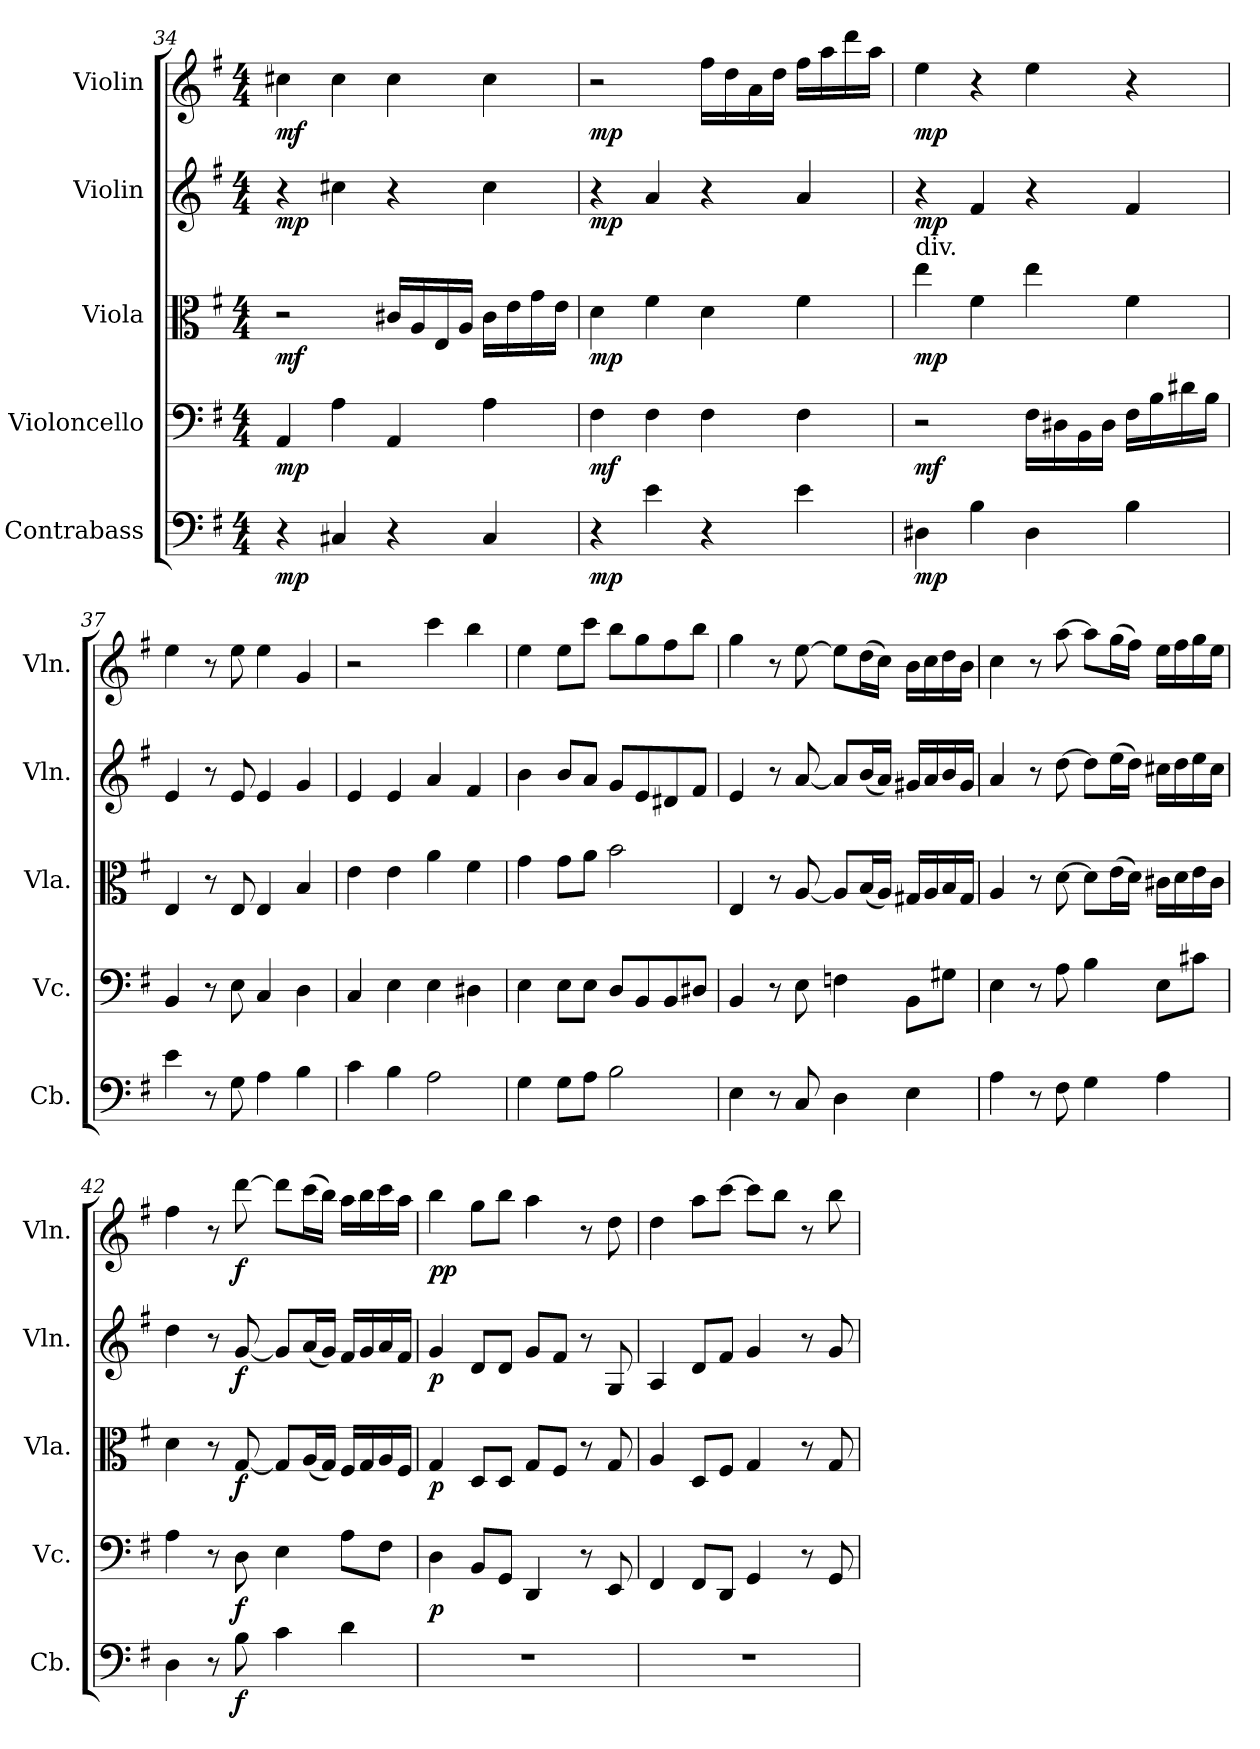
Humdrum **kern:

**kern	**dynam	**kern	**dynam	**kern	**dynam	**kern	**dynam	**kern	**dynam
*part5	*part5	*part4	*part4	*part3	*part3	*part2	*part2	*part1	*part1
*staff5	*staff5	*staff4	*staff4	*staff3	*staff3	*staff2	*staff2	*staff1	*staff1
*I"Contrabass	*	*I"Violoncello	*	*I"Viola	*	*I"Violin	*	*I"Violin	*
*I'Cb.	*	*I'Vc.	*	*I'Vla.	*	*I'Vln.	*	*I'Vln.	*
*clefF4	*	*clefF4	*	*clefC3	*	*clefG2	*	*clefG2	*
*ITrd7c12	*	*	*	*	*	*	*	*	*
*k[f#]	*	*k[f#]	*	*k[f#]	*	*k[f#]	*	*k[f#]	*
*M4/4	*	*M4/4	*	*M4/4	*	*M4/4	*	*M4/4	*
=34	=34	=34	=34	=34	=34	=34	=34	=34	=34
!	!LO:DY:b	!	!LO:DY:b	!	!LO:DY:b	!	!LO:DY:b	!	!LO:DY:b
4r	mp	4AA/	mp	2r	mf	4r	mp	4cc#X\	mf
4CC#X/	.	4A\	.	.	.	4cc#X\	.	4cc#\	.
4r	.	4AA/	.	16c#X/LL	.	4r	.	4cc#\	.
.	.	.	.	16A/	.	.	.	.	.
.	.	.	.	16E/	.	.	.	.	.
.	.	.	.	16A/JJ	.	.	.	.	.
4CC#/	.	4A\	.	16c#\LL	.	4cc#\	.	4cc#\	.
.	.	.	.	16e\	.	.	.	.	.
.	.	.	.	16g\	.	.	.	.	.
.	.	.	.	16e\JJ	.	.	.	.	.
=35	=35	=35	=35	=35	=35	=35	=35	=35	=35
!	!LO:DY:b	!	!LO:DY:b	!	!LO:DY:b	!	!LO:DY:b	!	!LO:DY:b
4r	mp	4F#\	mf	4d\	mp	4r	mp	2r	mp
4E\	.	4F#\	.	4f#\	.	4a/	.	.	.
4r	.	4F#\	.	4d\	.	4r	.	16ff#\LL	.
.	.	.	.	.	.	.	.	16dd\	.
.	.	.	.	.	.	.	.	16a\	.
.	.	.	.	.	.	.	.	16dd\JJ	.
4E\	.	4F#\	.	4f#\	.	4a/	.	16ff#\LL	.
.	.	.	.	.	.	.	.	16aa\	.
.	.	.	.	.	.	.	.	16ddd\	.
.	.	.	.	.	.	.	.	16aa\JJ	.
!!LO:PB:g=z
=36	=36	=36	=36	=36	=36	=36	=36	=36	=36
!	!	!	!	!LO:TX:a:t=div.	!	!	!	!	!
!	!LO:DY:b	!	!LO:DY:b	!	!LO:DY:b	!	!LO:DY:b	!	!LO:DY:b
4DD#X\	mp	2r	mf	4ee\	mp	4r	mp	4ee\	mp
4BB\	.	.	.	4f#\	.	4f#/	.	4r	.
4DD#\	.	16F#\LL	.	4ee\	.	4r	.	4ee\	.
.	.	16D#X\	.	.	.	.	.	.	.
.	.	16BB\	.	.	.	.	.	.	.
.	.	16D#\JJ	.	.	.	.	.	.	.
4BB\	.	16F#\LL	.	4f#\	.	4f#/	.	4r	.
.	.	16B\	.	.	.	.	.	.	.
.	.	16d#X\	.	.	.	.	.	.	.
.	.	16B\JJ	.	.	.	.	.	.	.
=37	=37	=37	=37	=37	=37	=37	=37	=37	=37
4E\	.	4BB/	.	4E/	.	4e/	.	4ee\	.
8r	.	8r	.	8r	.	8r	.	8r	.
8GG\	.	8E\	.	8E/	.	8e/	.	8ee\	.
4AA\	.	4C/	.	4E/	.	4e/	.	4ee\	.
4BB\	.	4D\	.	4B/	.	4g/	.	4g/	.
=38	=38	=38	=38	=38	=38	=38	=38	=38	=38
4C\	.	4C/	.	4e\	.	4e/	.	2r	.
4BB\	.	4E\	.	4e\	.	4e/	.	.	.
2AA\	.	4E\	.	4a\	.	4a/	.	4ccc\	.
.	.	4D#X\	.	4f#\	.	4f#/	.	4bb\	.
=39	=39	=39	=39	=39	=39	=39	=39	=39	=39
4GG\	.	4E\	.	4g\	.	4b\	.	4ee\	.
8GG\L	.	8E\L	.	8g\L	.	8b/L	.	8ee\L	.
8AA\J	.	8E\J	.	8a\J	.	8a/J	.	8ccc\J	.
2BB\	.	8D/L	.	2b\	.	8g/L	.	8bb\L	.
.	.	8BB/	.	.	.	8e/	.	8gg\	.
.	.	8BB/	.	.	.	8d#X/	.	8ff#\	.
.	.	8D#X/J	.	.	.	8f#/J	.	8bb\J	.
=40	=40	=40	=40	=40	=40	=40	=40	=40	=40
4EE\	.	4BB/	.	4E/	.	4e/	.	4gg\	.
8r	.	8r	.	8r	.	8r	.	8r	.
8CC/	.	8E\	.	[8A/	.	[8a/	.	[8ee\	.
4DD\	.	4Fn\	.	8A/L]	.	8a/L]	.	8ee\L]	.
.	.	.	.	(<16B/L	.	(<16b/L	.	(>16dd\L	.
.	.	.	.	16A/JJ)	.	16a/JJ)	.	16cc\JJ)	.
4EE\	.	8BB\L	.	16G#X/LL	.	16g#X/LL	.	16b\LL	.
.	.	.	.	16A/	.	16a/	.	16cc\	.
.	.	8G#X\J	.	16B/	.	16b/	.	16dd\	.
.	.	.	.	16G#/JJ	.	16g#/JJ	.	16b\JJ	.
!!LO:LB:g=z
=41	=41	=41	=41	=41	=41	=41	=41	=41	=41
4AA\	.	4E\	.	4A/	.	4a/	.	4cc\	.
8r	.	8r	.	8r	.	8r	.	8r	.
8FF#\	.	8A\	.	[8d\	.	[8dd\	.	[8aa\	.
4GG\	.	4B\	.	8d\L]	.	8dd\L]	.	8aa\L]	.
.	.	.	.	(>16e\L	.	(>16ee\L	.	(>16gg\L	.
.	.	.	.	16d\JJ)	.	16dd\JJ)	.	16ff#\JJ)	.
4AA\	.	8E\L	.	16c#X\LL	.	16cc#X\LL	.	16ee\LL	.
.	.	.	.	16d\	.	16dd\	.	16ff#\	.
.	.	8c#X\J	.	16e\	.	16ee\	.	16gg\	.
.	.	.	.	16c#\JJ	.	16cc#\JJ	.	16ee\JJ	.
=42	=42	=42	=42	=42	=42	=42	=42	=42	=42
4DD\	.	4A\	.	4d\	.	4dd\	.	4ff#\	.
8r	.	8r	.	8r	.	8r	.	8r	.
!	!LO:DY:b	!	!LO:DY:b	!	!LO:DY:b	!	!LO:DY:b	!	!LO:DY:b
8BB\	f	8D\	f	[8G/	f	[8g/	f	[8ddd\	f
4C\	.	4E\	.	8G/L]	.	8g/L]	.	8ddd\L]	.
.	.	.	.	(<16A/L	.	(<16a/L	.	(>16ccc\L	.
.	.	.	.	16G/JJ)	.	16g/JJ)	.	16bb\JJ)	.
4D\	.	8A\L	.	16F#/LL	.	16f#/LL	.	16aa\LL	.
.	.	.	.	16G/	.	16g/	.	16bb\	.
.	.	8F#\J	.	16A/	.	16a/	.	16ccc\	.
.	.	.	.	16F#/JJ	.	16f#/JJ	.	16aa\JJ	.
=43	=43	=43	=43	=43	=43	=43	=43	=43	=43
!	!	!	!LO:DY:b	!	!LO:DY:b	!	!LO:DY:b	!	!LO:DY:b
!	!	!	!	!	!	!	!	!	!LO:DY:n=1:b
1r	.	4D\	p	4G/	p	4g/	p	4bb\	p p
.	.	8BB/L	.	8D/L	.	8d/L	.	8gg\L	.
.	.	8GG/J	.	8D/J	.	8d/J	.	8bb\J	.
.	.	4DD/	.	8G/L	.	8g/L	.	4aa\	.
.	.	.	.	8F#/J	.	8f#/J	.	.	.
.	.	8r	.	8r	.	8r	.	8r	.
.	.	8EE/	.	8G/	.	8G/	.	8dd\	.
=44	=44	=44	=44	=44	=44	=44	=44	=44	=44
1r	.	4FF#/	.	4A/	.	4A/	.	4dd\	.
.	.	8FF#/L	.	8D/L	.	8d/L	.	8aa\L	.
.	.	8DD/J	.	8F#/J	.	8f#/J	.	[8ccc\J	.
.	.	4GG/	.	4G/	.	4g/	.	8ccc\L]	.
.	.	.	.	.	.	.	.	8bb\J	.
.	.	8r	.	8r	.	8r	.	8r	.
.	.	8GG/	.	8G/	.	8g/	.	8bb\	.
=	=	=	=	=	=	=	=	=	=
*-	*-	*-	*-	*-	*-	*-	*-	*-	*-
